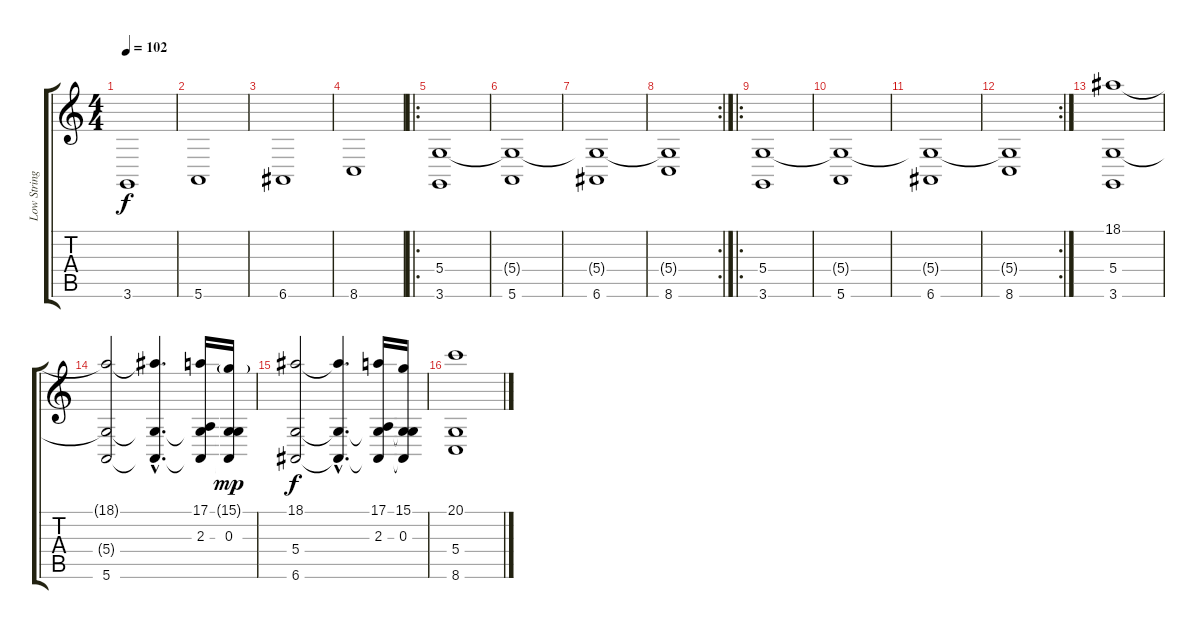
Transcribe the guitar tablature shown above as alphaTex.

\track ("Low Strings" "Low String") {instrument synthstrings1}
\staff {score tabs}
\tuning (E4 B3 G3 D3 A2 E2) {hide}
\ts (4 4)
\tempo 102
\clef g2
\ks c
3.6.1{dy f} |
5.6.1 |
6.6.1 |
8.6.1 |
\ro
(5.4 3.6).1 |
(5.4{t} 5.6).1 |
(5.4{t} 6.6).1 |
\rc 2
(5.4{t} 8.6).1 |
\ro
(5.4 3.6).1 |
(5.4{t} 5.6).1 |
(5.4{t} 6.6).1 |
\rc 2
(5.4{t} 8.6).1 |
(18.1 5.4 3.6).1 |
(18.1{t} 5.4{t} 5.6).2 (18.1{hac t} 5.4{hac t} 5.6{hac t}).4{d} (17.1 2.3 5.4{t} 5.6{t}).16 (15.1{g} 0.3 5.4{t} 5.6{t}).16{dy mp} |
(18.1 5.4 6.6).2{dy f} (18.1{hac t} 5.4{hac t} 6.6{hac t}).4{d} (17.1 2.3 5.4{t} 6.6{t}).16 (15.1 0.3 5.4{t} 6.6{t}).16 |
(20.1 5.4 8.6).1
